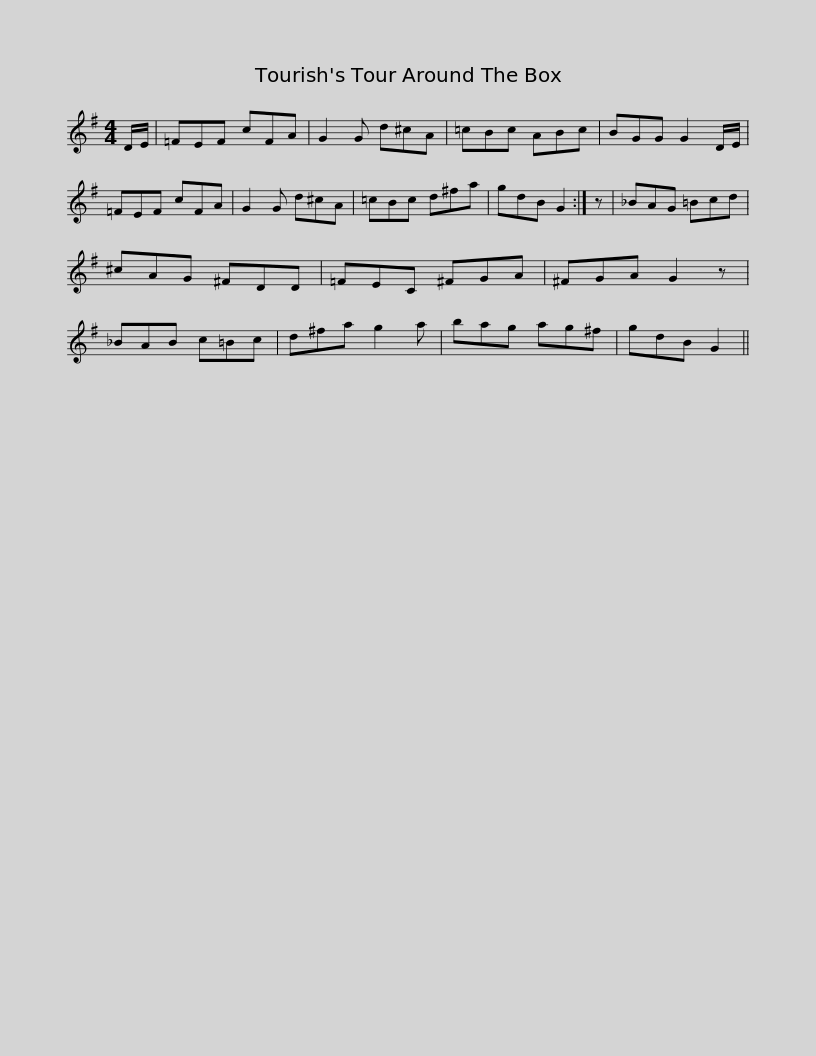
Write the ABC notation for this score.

X:1
L:1/8
M:4/4
I:linebreak $
K:G
V:1 treble
V:1
 D/E/ | =FEF cFA | G2 G d^cA | =cBc ABc | BGG G2 D/E/ | %5
 =FEF cFA | G2 G d^cA |$ =cBc d^fa | gdB G2 :| z | %10
 _BAG =Bcd | ^cAG ^FDD | =FEC ^FGA | ^FGA G2 z |$ _BAB c=Bc | %15
 d^fa g2 a | bag ag^f | gdB G2 || %18
